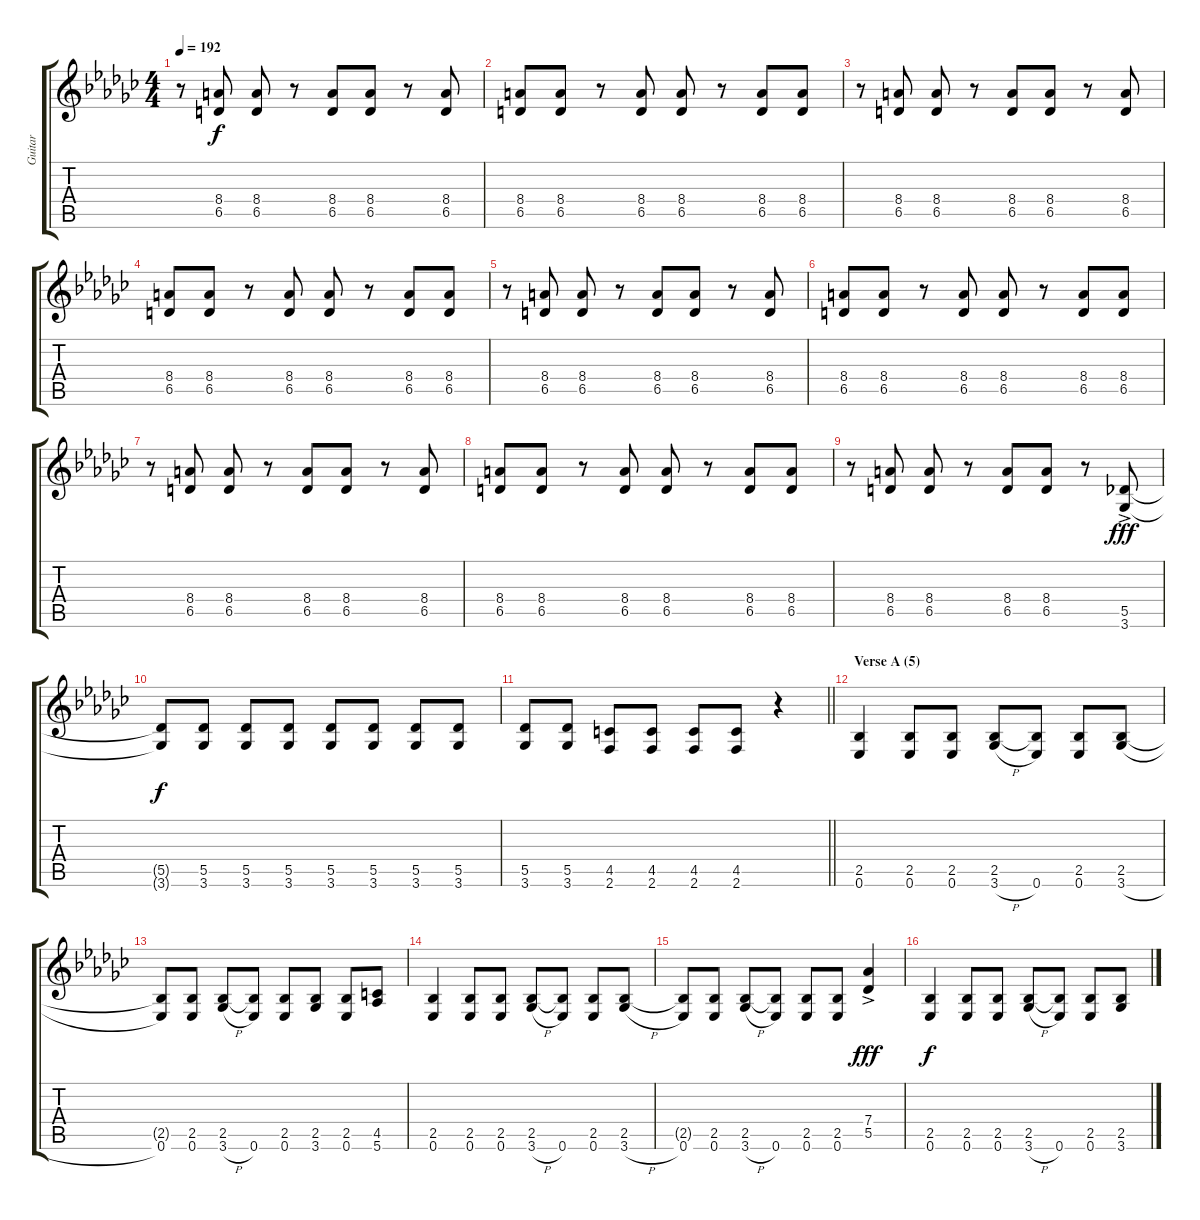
\track ("Guitar" "Guitar") {instrument distortionguitar}
\staff {score tabs}
\tuning (Eb4 Bb3 Gb3 Db3 Ab2 Eb2) {hide}
\ts (4 4)
\tempo 192
\clef g2
\ks ebminor
r.8{dy f} (8.4 6.5).8 (8.4 6.5).8 r.8 (8.4 6.5).8 (8.4 6.5).8 r.8 (8.4 6.5).8 |
(8.4 6.5).8 (8.4 6.5).8 r.8 (8.4 6.5).8 (8.4 6.5).8 r.8 (8.4 6.5).8 (8.4 6.5).8 |
r.8 (8.4 6.5).8 (8.4 6.5).8 r.8 (8.4 6.5).8 (8.4 6.5).8 r.8 (8.4 6.5).8 |
(8.4 6.5).8 (8.4 6.5).8 r.8 (8.4 6.5).8 (8.4 6.5).8 r.8 (8.4 6.5).8 (8.4 6.5).8 |
r.8 (8.4 6.5).8 (8.4 6.5).8 r.8 (8.4 6.5).8 (8.4 6.5).8 r.8 (8.4 6.5).8 |
(8.4 6.5).8 (8.4 6.5).8 r.8 (8.4 6.5).8 (8.4 6.5).8 r.8 (8.4 6.5).8 (8.4 6.5).8 |
r.8 (8.4 6.5).8 (8.4 6.5).8 r.8 (8.4 6.5).8 (8.4 6.5).8 r.8 (8.4 6.5).8 |
(8.4 6.5).8 (8.4 6.5).8 r.8 (8.4 6.5).8 (8.4 6.5).8 r.8 (8.4 6.5).8 (8.4 6.5).8 |
r.8 (8.4 6.5).8 (8.4 6.5).8 r.8 (8.4 6.5).8 (8.4 6.5).8 r.8 (5.5{ac} 3.6{ac}).8{dy fff} |
(5.5{t} 3.6{t}).8{dy f} (5.5 3.6).8 (5.5 3.6).8 (5.5 3.6).8 (5.5 3.6).8 (5.5 3.6).8 (5.5 3.6).8 (5.5 3.6).8 |
\barLineRight lightlight
(5.5 3.6).8 (5.5 3.6).8 (4.5 2.6).8 (4.5 2.6).8 (4.5 2.6).8 (4.5 2.6).8 r.4 |
\section ("" "Verse A (5)")
(2.5 0.6).4 (2.5 0.6).8 (2.5 0.6).8 (2.5 3.6{h}).8 (2.5{t} 0.6).8 (2.5 0.6).8 (2.5 3.6{h}).8 |
(2.5{t} 0.6).8 (2.5 0.6).8 (2.5 3.6{h}).8 (2.5{t} 0.6).8 (2.5 0.6).8 (2.5 3.6).8 (2.5 0.6).8 (4.5 5.6).8 |
(2.5 0.6).4 (2.5 0.6).8 (2.5 0.6).8 (2.5 3.6{h}).8 (2.5{t} 0.6).8 (2.5 0.6).8 (2.5 3.6{h}).8 |
(2.5{t} 0.6).8 (2.5 0.6).8 (2.5 3.6{h}).8 (2.5{t} 0.6).8 (2.5 0.6).8 (2.5 0.6).8 (7.4{ac} 5.5{ac}).4{dy fff} |
(2.5 0.6).4{dy f} (2.5 0.6).8 (2.5 0.6).8 (2.5 3.6{h}).8 (2.5{t} 0.6).8 (2.5 0.6).8 (2.5 3.6{h}).8
